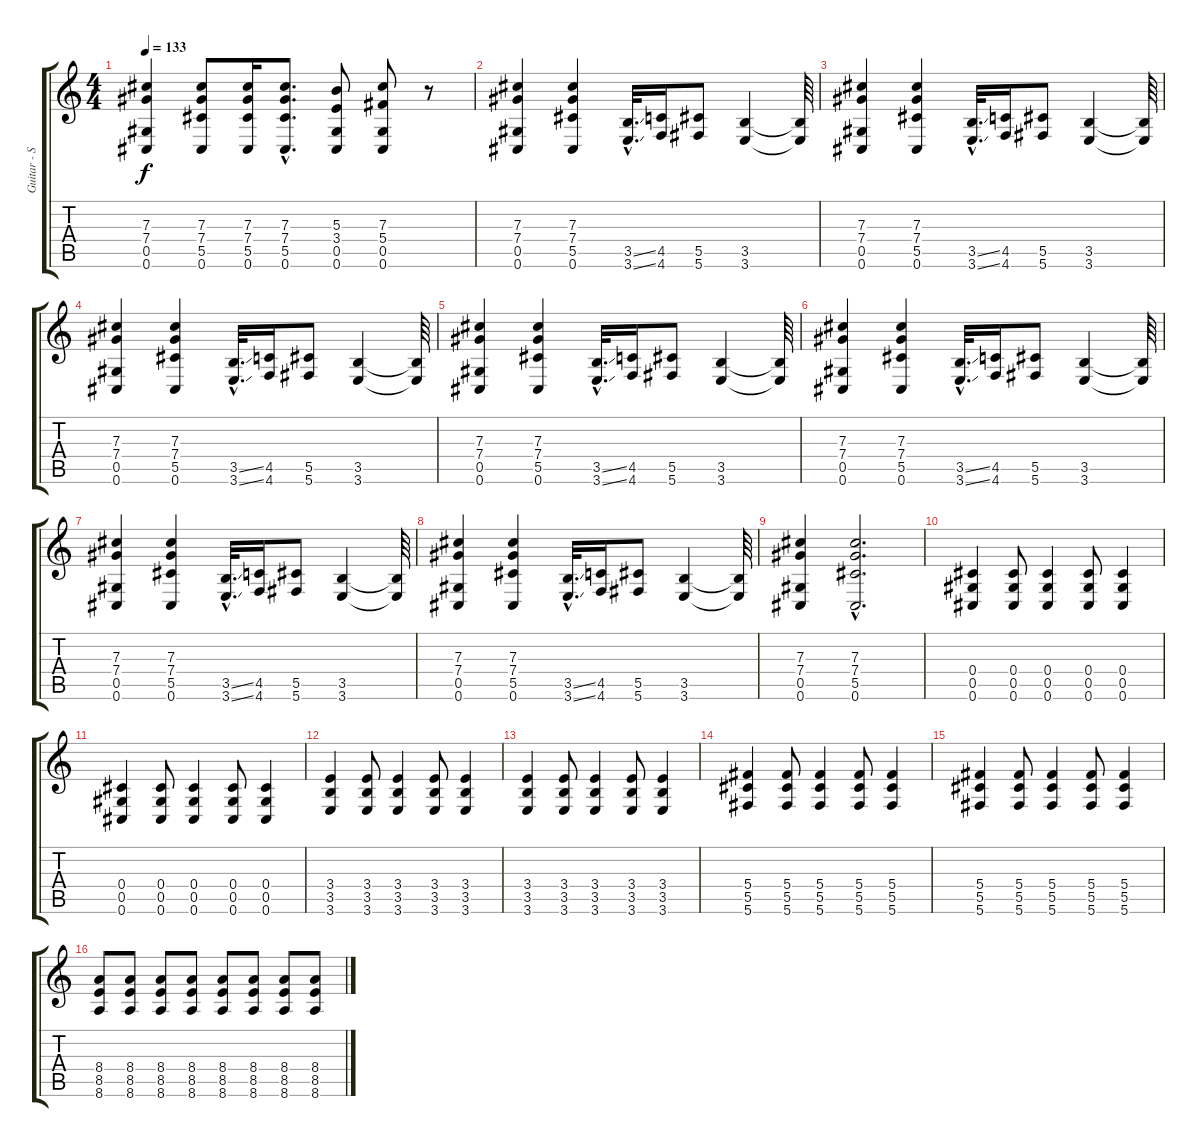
\track ("Guitar - Scott Lucas" "Guitar - S") {instrument overdrivenguitar}
\staff {score tabs}
\tuning (Eb4 Bb3 Gb3 Db3 Ab2 Db2) {hide}
\ts (4 4)
\tempo 133
\clef g2
\ks c
(7.3 7.4 0.5 0.6).4{dy f} (7.3 7.4 5.5 0.6).8 (7.3 7.4 5.5 0.6).16 (7.3{hac} 7.4{hac} 5.5{hac} 0.6{hac}).8{d} (5.3 3.4 0.5 0.6).8 (7.3 5.4 0.5 0.6).8 r.8 |
(7.3 7.4 0.5 0.6).4 (7.3 7.4 5.5 0.6).4 (3.5{ss hac} 3.6{ss hac}).32{d} (4.5 4.6).16 (5.5 5.6).8 (3.5 3.6).4 (3.5{t} 3.6{t}).64 |
(7.3 7.4 0.5 0.6).4 (7.3 7.4 5.5 0.6).4 (3.5{ss hac} 3.6{ss hac}).32{d} (4.5 4.6).16 (5.5 5.6).8 (3.5 3.6).4 (3.5{t} 3.6{t}).64 |
(7.3 7.4 0.5 0.6).4 (7.3 7.4 5.5 0.6).4 (3.5{ss hac} 3.6{ss hac}).32{d} (4.5 4.6).16 (5.5 5.6).8 (3.5 3.6).4 (3.5{t} 3.6{t}).64 |
(7.3 7.4 0.5 0.6).4 (7.3 7.4 5.5 0.6).4 (3.5{ss hac} 3.6{ss hac}).32{d} (4.5 4.6).16 (5.5 5.6).8 (3.5 3.6).4 (3.5{t} 3.6{t}).64 |
(7.3 7.4 0.5 0.6).4 (7.3 7.4 5.5 0.6).4 (3.5{ss hac} 3.6{ss hac}).32{d} (4.5 4.6).16 (5.5 5.6).8 (3.5 3.6).4 (3.5{t} 3.6{t}).64 |
(7.3 7.4 0.5 0.6).4 (7.3 7.4 5.5 0.6).4 (3.5{ss hac} 3.6{ss hac}).32{d} (4.5 4.6).16 (5.5 5.6).8 (3.5 3.6).4 (3.5{t} 3.6{t}).64 |
(7.3 7.4 0.5 0.6).4 (7.3 7.4 5.5 0.6).4 (3.5{ss hac} 3.6{ss hac}).32{d} (4.5 4.6).16 (5.5 5.6).8 (3.5 3.6).4 (3.5{t} 3.6{t}).64 |
(7.3 7.4 0.5 0.6).4 (7.3{hac} 7.4{hac} 5.5{hac} 0.6{hac}).2{d} |
(0.4 0.5 0.6).4 (0.4 0.5 0.6).8 (0.4 0.5 0.6).4 (0.4 0.5 0.6).8 (0.4 0.5 0.6).4 |
(0.4 0.5 0.6).4 (0.4 0.5 0.6).8 (0.4 0.5 0.6).4 (0.4 0.5 0.6).8 (0.4 0.5 0.6).4 |
(3.4 3.5 3.6).4 (3.4 3.5 3.6).8 (3.4 3.5 3.6).4 (3.4 3.5 3.6).8 (3.4 3.5 3.6).4 |
(3.4 3.5 3.6).4 (3.4 3.5 3.6).8 (3.4 3.5 3.6).4 (3.4 3.5 3.6).8 (3.4 3.5 3.6).4 |
(5.4 5.5 5.6).4 (5.4 5.5 5.6).8 (5.4 5.5 5.6).4 (5.4 5.5 5.6).8 (5.4 5.5 5.6).4 |
(5.4 5.5 5.6).4 (5.4 5.5 5.6).8 (5.4 5.5 5.6).4 (5.4 5.5 5.6).8 (5.4 5.5 5.6).4 |
(8.4 8.5 8.6).8 (8.4 8.5 8.6).8 (8.4 8.5 8.6).8 (8.4 8.5 8.6).8 (8.4 8.5 8.6).8 (8.4 8.5 8.6).8 (8.4 8.5 8.6).8 (8.4 8.5 8.6).8
